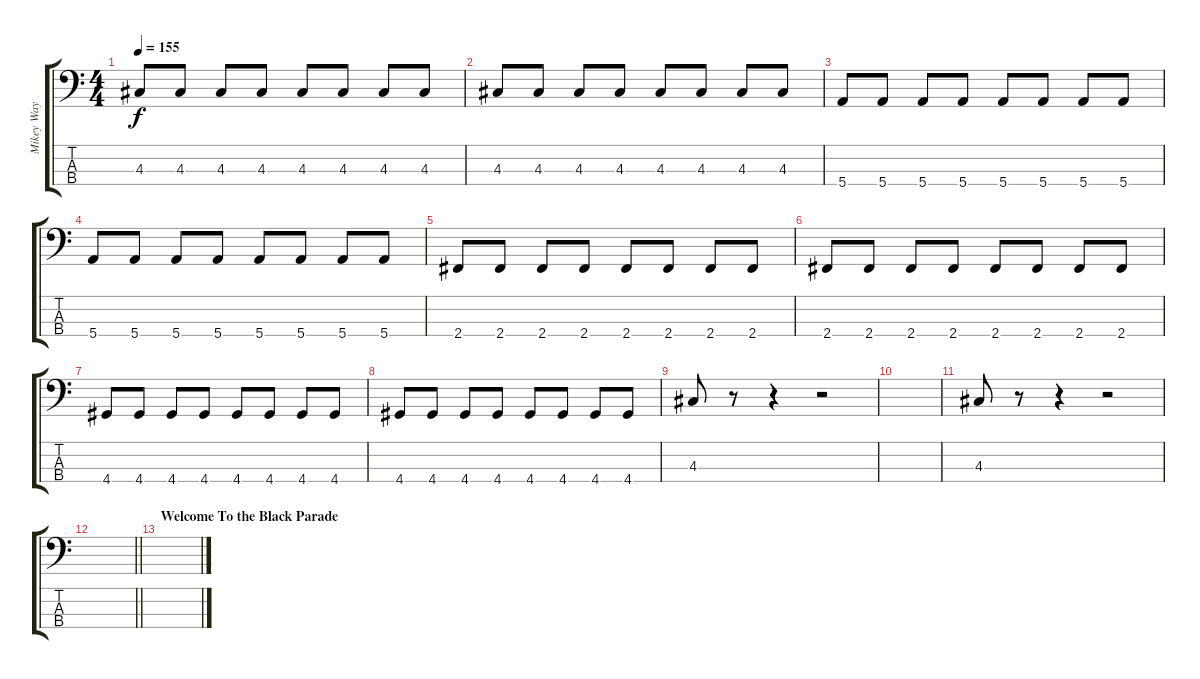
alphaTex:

\track ("Mikey Way [Bass]" "Mikey Way ") {instrument electricbasspick}
\staff {score tabs}
\tuning (G2 D2 A1 E1) {hide}
\ts (4 4)
\tempo 155
\clef f4
\ks c
4.3.8{dy f} 4.3.8 4.3.8 4.3.8 4.3.8 4.3.8 4.3.8 4.3.8 |
4.3.8 4.3.8 4.3.8 4.3.8 4.3.8 4.3.8 4.3.8 4.3.8 |
5.4.8 5.4.8 5.4.8 5.4.8 5.4.8 5.4.8 5.4.8 5.4.8 |
5.4.8 5.4.8 5.4.8 5.4.8 5.4.8 5.4.8 5.4.8 5.4.8 |
2.4.8 2.4.8 2.4.8 2.4.8 2.4.8 2.4.8 2.4.8 2.4.8 |
2.4.8 2.4.8 2.4.8 2.4.8 2.4.8 2.4.8 2.4.8 2.4.8 |
4.4.8 4.4.8 4.4.8 4.4.8 4.4.8 4.4.8 4.4.8 4.4.8 |
4.4.8 4.4.8 4.4.8 4.4.8 4.4.8 4.4.8 4.4.8 4.4.8 |
4.3.8 r.8 r.4 r.2 |
|
4.3.8 r.8 r.4 r.2 |
\barLineRight lightlight
|
\section ("" "Welcome To the Black Parade")
